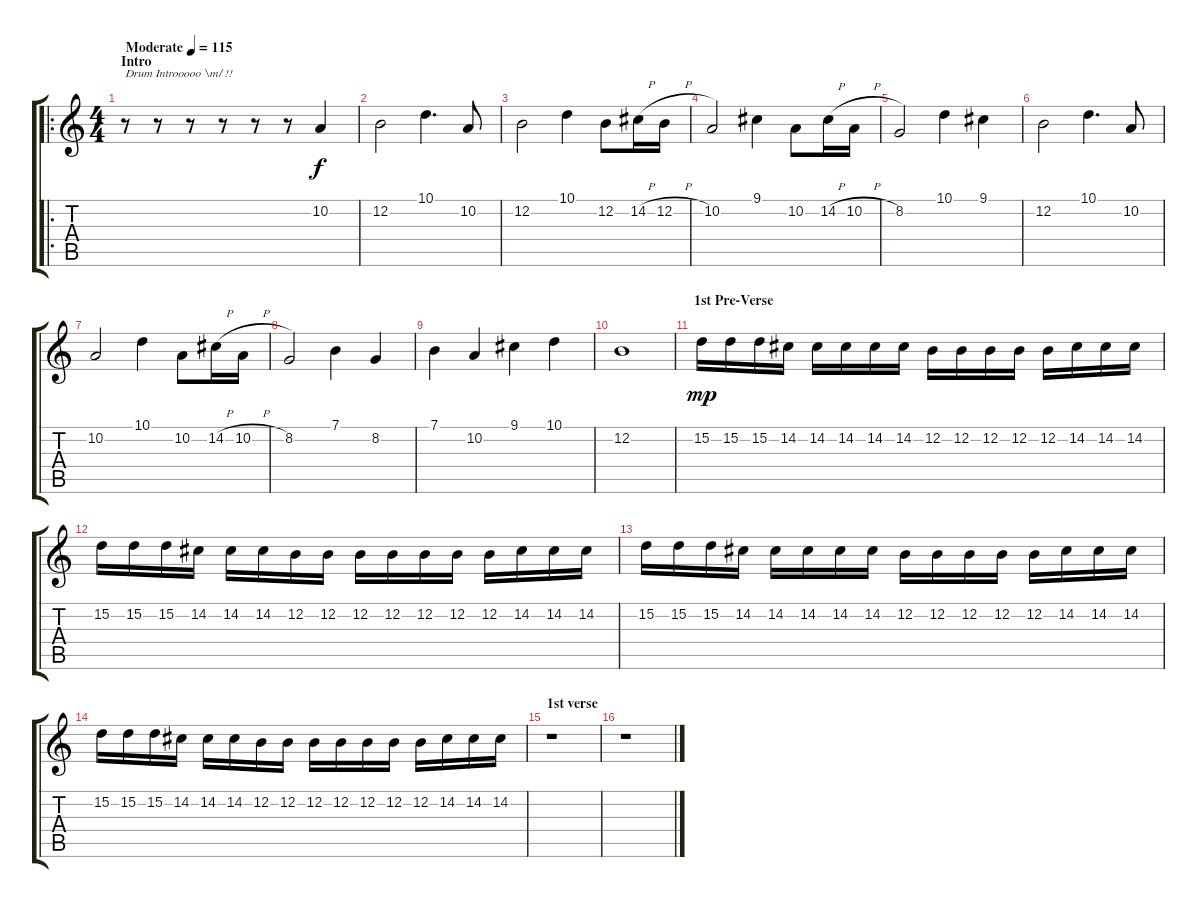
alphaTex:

\track "" {instrument fiddle}
\staff {score tabs}
\tuning (E4 B3 G3 D3 A2 E2) {hide}
\ro
\ts (4 4)
\section ("" "Intro")
\tempo (115 "Moderate")
\clef g2
\ks c
r.8{txt "Drum Introoooo \\m/ !!" dy f instrument fiddle} r.8 r.8 r.8 r.8 r.8 10.2.4 |
12.2.2 10.1.4{d} 10.2.8 |
12.2.2 10.1.4 12.2.8 14.2{h}.16 12.2{h}.16 |
10.2.2 9.1.4 10.2.8 14.2{h}.16 10.2{h}.16 |
8.2.2 10.1.4 9.1.4 |
12.2.2 10.1.4{d} 10.2.8 |
10.2.2 10.1.4 10.2.8 14.2{h}.16 10.2{h}.16 |
8.2.2 7.1.4 8.2.4 |
7.1.4 10.2.4 9.1.4 10.1.4 |
12.2.1 |
\section ("" "1st Pre-Verse")
15.2.16{dy mp} 15.2.16 15.2.16 14.2.16 14.2.16 14.2.16 14.2.16 14.2.16 12.2.16 12.2.16 12.2.16 12.2.16 12.2.16 14.2.16 14.2.16 14.2.16 |
15.2.16 15.2.16 15.2.16 14.2.16 14.2.16 14.2.16 12.2.16 12.2.16 12.2.16 12.2.16 12.2.16 12.2.16 12.2.16 14.2.16 14.2.16 14.2.16 |
15.2.16 15.2.16 15.2.16 14.2.16 14.2.16 14.2.16 14.2.16 14.2.16 12.2.16 12.2.16 12.2.16 12.2.16 12.2.16 14.2.16 14.2.16 14.2.16 |
15.2.16 15.2.16 15.2.16 14.2.16 14.2.16 14.2.16 12.2.16 12.2.16 12.2.16 12.2.16 12.2.16 12.2.16 12.2.16 14.2.16 14.2.16 14.2.16 |
\section ("" "1st verse")
r.1 |
r.1
